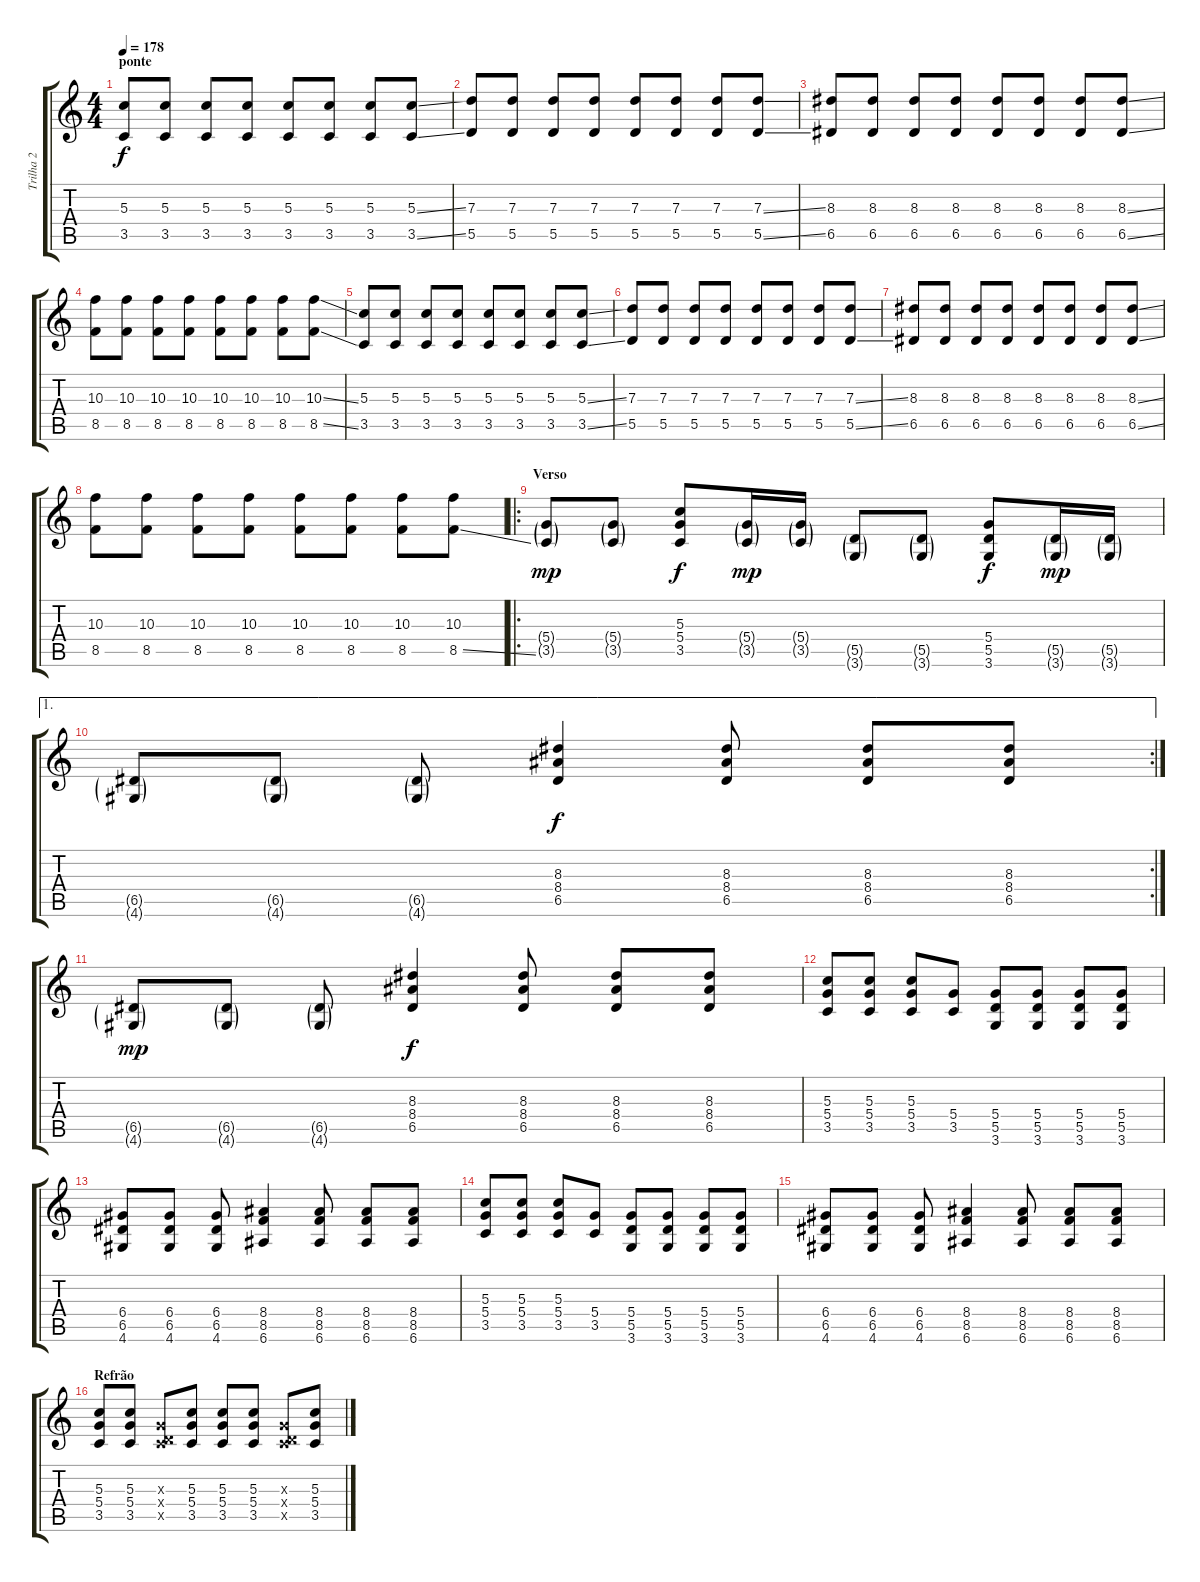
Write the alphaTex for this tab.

\track ("Trilha 2" "Trilha 2") {instrument distortionguitar}
\staff {score tabs}
\tuning (E4 B3 G3 D3 A2 E2) {hide}
\ts (4 4)
\section ("" "ponte")
\tempo 178
\clef g2
\ks c
(5.3 3.5).8{dy f} (5.3 3.5).8 (5.3 3.5).8 (5.3 3.5).8 (5.3 3.5).8 (5.3 3.5).8 (5.3 3.5).8 (5.3{ss} 3.5{ss}).8 |
(7.3 5.5).8 (7.3 5.5).8 (7.3 5.5).8 (7.3 5.5).8 (7.3 5.5).8 (7.3 5.5).8 (7.3 5.5).8 (7.3{ss} 5.5{ss}).8 |
(8.3 6.5).8 (8.3 6.5).8 (8.3 6.5).8 (8.3 6.5).8 (8.3 6.5).8 (8.3 6.5).8 (8.3 6.5).8 (8.3{ss} 6.5{ss}).8 |
(10.3 8.5).8 (10.3 8.5).8 (10.3 8.5).8 (10.3 8.5).8 (10.3 8.5).8 (10.3 8.5).8 (10.3 8.5).8 (10.3{ss} 8.5{ss}).8 |
(5.3 3.5).8 (5.3 3.5).8 (5.3 3.5).8 (5.3 3.5).8 (5.3 3.5).8 (5.3 3.5).8 (5.3 3.5).8 (5.3{ss} 3.5{ss}).8 |
(7.3 5.5).8 (7.3 5.5).8 (7.3 5.5).8 (7.3 5.5).8 (7.3 5.5).8 (7.3 5.5).8 (7.3 5.5).8 (7.3{ss} 5.5{ss}).8 |
(8.3 6.5).8 (8.3 6.5).8 (8.3 6.5).8 (8.3 6.5).8 (8.3 6.5).8 (8.3 6.5).8 (8.3 6.5).8 (8.3{ss} 6.5{ss}).8 |
(10.3 8.5).8 (10.3 8.5).8 (10.3 8.5).8 (10.3 8.5).8 (10.3 8.5).8 (10.3 8.5).8 (10.3 8.5).8 (10.3 8.5{ss}).8 |
\ro
\section ("" "Verso")
(5.4{g} 3.5{g}).8{dy mp} (5.4{g} 3.5{g}).8 (5.3 5.4 3.5).8{dy f} (5.4{g} 3.5{g}).16{dy mp} (5.4{g} 3.5{g}).16 (5.5{g} 3.6{g}).8 (5.5{g} 3.6{g}).8 (5.4 5.5 3.6).8{dy f} (5.5{g} 3.6{g}).16{dy mp} (5.5{g} 3.6{g}).16 |
\ae 1
\rc 2
(6.5{g} 4.6{g}).8 (6.5{g} 4.6{g}).8 (6.5{g} 4.6{g}).8 (8.3 8.4 6.5).4{dy f} (8.3 8.4 6.5).8 (8.3 8.4 6.5).8 (8.3 8.4 6.5).8 |
(6.5{g} 4.6{g}).8{dy mp} (6.5{g} 4.6{g}).8 (6.5{g} 4.6{g}).8 (8.3 8.4 6.5).4{dy f} (8.3 8.4 6.5).8 (8.3 8.4 6.5).8 (8.3 8.4 6.5).8 |
(5.3 5.4 3.5).8 (5.3 5.4 3.5).8 (5.3 5.4 3.5).8 (5.4 3.5).8 (5.4 5.5 3.6).8 (5.4 5.5 3.6).8 (5.4 5.5 3.6).8 (5.4 5.5 3.6).8 |
(6.4 6.5 4.6).8 (6.4 6.5 4.6).8 (6.4 6.5 4.6).8 (8.4 8.5 6.6).4 (8.4 8.5 6.6).8 (8.4 8.5 6.6).8 (8.4 8.5 6.6).8 |
(5.3 5.4 3.5).8 (5.3 5.4 3.5).8 (5.3 5.4 3.5).8 (5.4 3.5).8 (5.4 5.5 3.6).8 (5.4 5.5 3.6).8 (5.4 5.5 3.6).8 (5.4 5.5 3.6).8 |
(6.4 6.5 4.6).8 (6.4 6.5 4.6).8 (6.4 6.5 4.6).8 (8.4 8.5 6.6).4 (8.4 8.5 6.6).8 (8.4 8.5 6.6).8 (8.4 8.5 6.6).8 |
\section ("" "Refrão")
(5.3 5.4 3.5).8 (5.3 5.4 3.5).8 (0.3{x} 0.4{x} 3.5{x}).8 (5.3 5.4 3.5).8 (5.3 5.4 3.5).8 (5.3 5.4 3.5).8 (0.3{x} 0.4{x} 3.5{x}).8 (5.3 5.4 3.5).8
